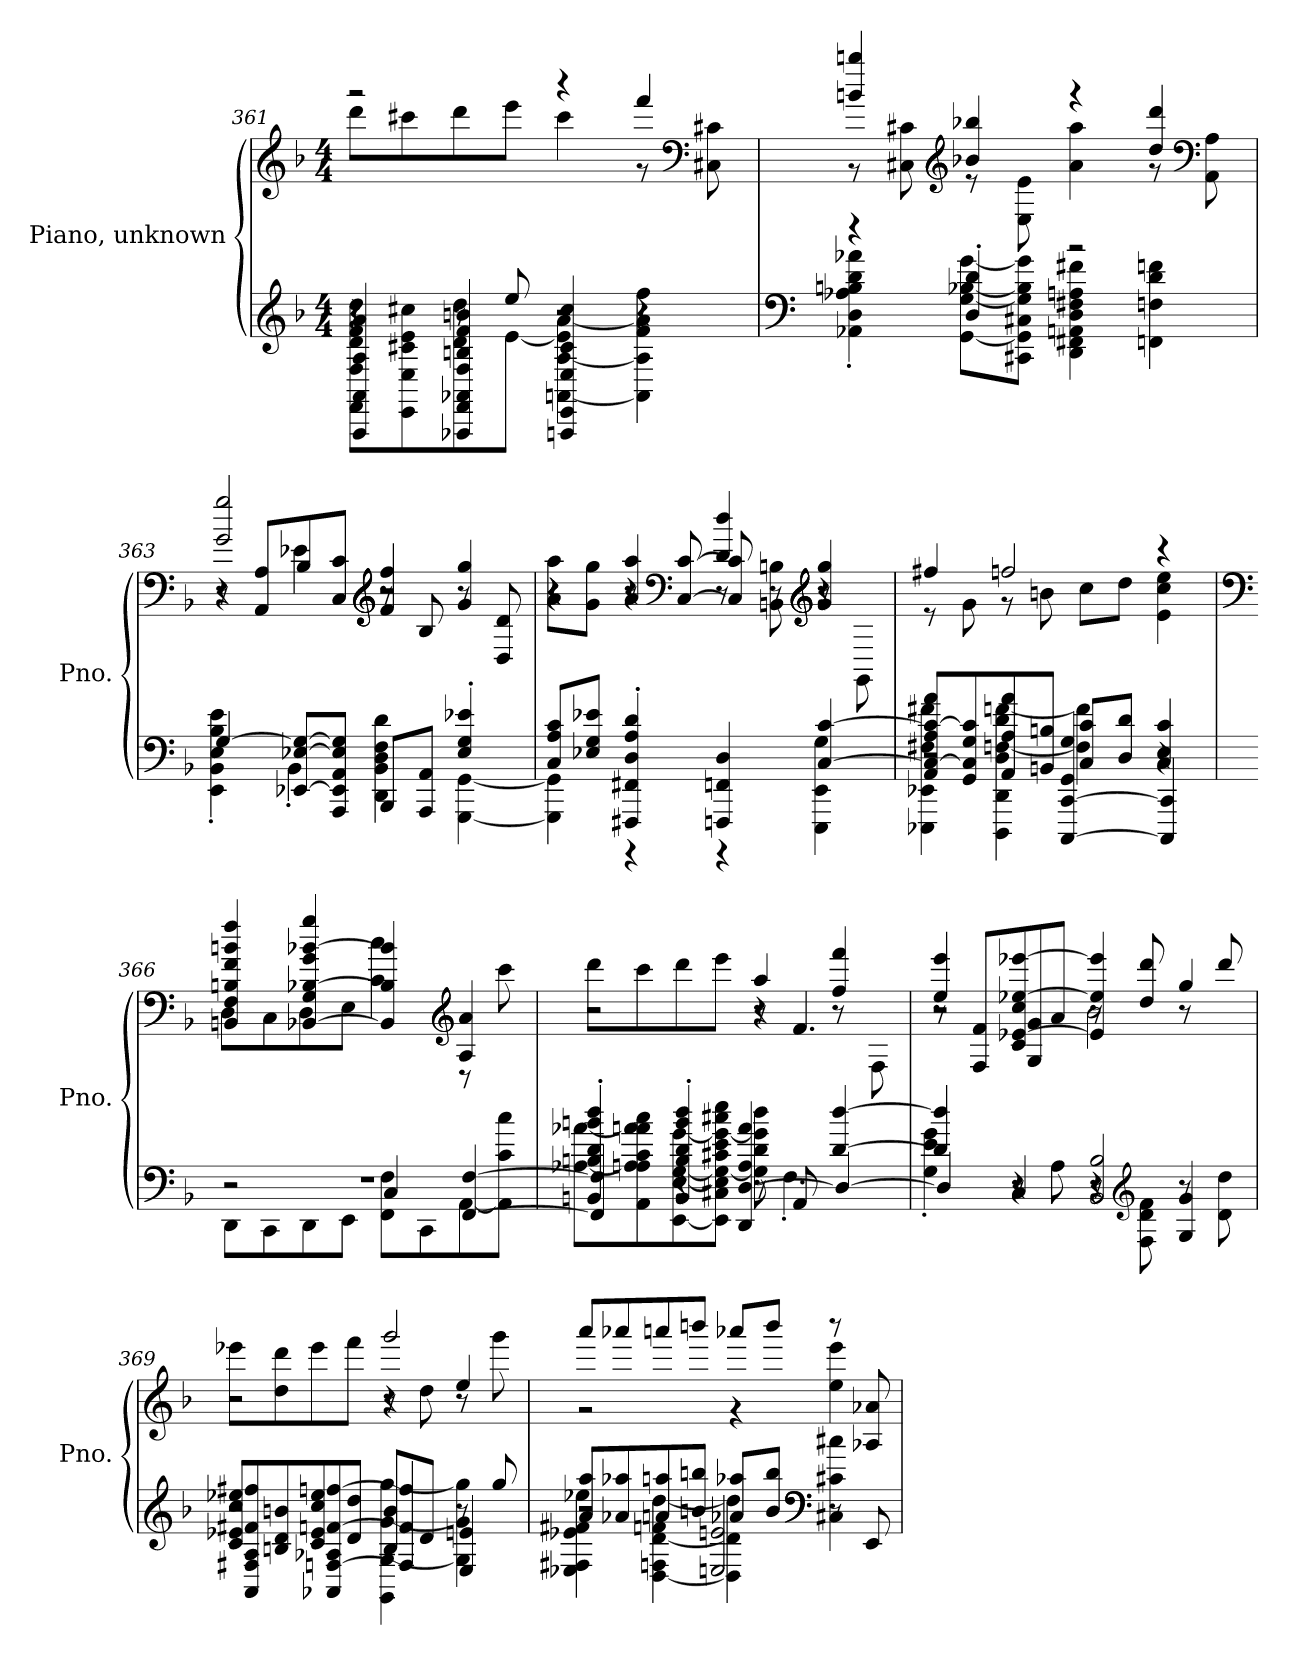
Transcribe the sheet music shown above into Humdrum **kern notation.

**kern	**kern
*part1	*part1
*staff2	*staff1
*I"Piano, unknown	*
*I'Pno.	*
*clefG2	*clefG2
*k[b-]	*k[b-]
*M4/4	*M4/4
=361	=361
*^	*^
*	*^	*	*
4r	8FF\ 8F\ 8d\ 8f\ 8dd\L	4AAA/ 4AA/ 4A/ 4a/	2r	8ddd\L
.	8EE\ 8E\ 8c#X\ 8e\ 8cc#X\	.	.	8ccc#X\
8r	8d\ 8dd\	4AAA-X/ 4FF/ 4AA-X/ 4F/ 4Bn/ 4f/ 4bn/	.	8ddd\
8ee/	[8e\J	.	.	8eee\J
2r	[4AAn\ [4A\ 4e\] [4a\	4AAAn/ 4EE/ 4E/ 4c#/ 4cc#/	4r	4ccc#\
.	4AA\] 4A\] 4f\ 4a\] 4ff\	4r	4fff/	8r
*	*	*	*clefF4	*
.	.	.	.	8C#X\ 8c#X\
*v	*v	*v	*	*
!!LO:LB:g=z	!!
=362	=362	=362
*clefF4	*	*
*^	*	*
4r	4AA-X\' 4D\' 4A-X\' 4Bn\' 4d\' 4a-X\'	4bn/ 4bbn/	8r
.	.	.	8C#X\ 8c#X\
*	*	*clefG2	*
4D/' 4d/'	[8GG\ [8G\ [8B-X\ [8g\L	4b-X/ 4bb-X/	8r
.	8CC#X\ 8GG\] 8C#X\ 8G\] 8B-\] 8g\]J	.	8E\ 8e\
2r	4DD\ 4FF#X\ 4AAn\ 4D\ 4F#X\ 4An\ 4f#X\	4r	4a\ 4aa\
.	4FFn\ 4Fn\ 4d\ 4fn\	4dd/ 4ddd/	8r
*	*	*clefF4	*
.	.	.	8AA\ 8A\
=363	=363	=363	=363
*	*	*	*^
[4G/	4EE\' 4BB-\' 4E\' 4B-\' 4e\'	2g/ 2gg/	4r	8r
.	.	.	.	8AA/ 8A/L
[8EE-X/ [8E-X/ 8G/_L	4BB-'\	.	4e-X\	8B-/
8AAA/ 8EE-/] 8AA/ 8E-/] 8G/]J	.	.	.	8C/ 8c/J
*	*	*clefG2	*	*
8BBB-/L	4DD\ 4BB-\ 4D\ 4F\ 4d\	4f/ 4ff/	2r	8r
8AAA/ 8AA/J	.	.	.	8B-/
4E-/' 4G/' 4e-X/'	[4GGG\ [4GG\	4g/ 4gg/	.	8r
.	.	.	.	8D/ 8d/
!!LO:PB:g=z	!!	!!
=364	=364	=364	=364	=364
8C/ 8A/ 8c/L	4GGG\] 4GG\]	4r	8a\ 8aa\L	4r
8E-X/ 8G/ 8e-X/J	.	.	8g\ 8gg\J	.
4FFF#X/' 4FF#X/' 4D/' 4A/' 4d/'	4r	4a/ 4aa/	4r	8r
*	*	*clefF4	*	*
.	.	.	.	[8C/ [8c/
4FFFn/ 4FFn/ 4D/	4r	4d/ 4dd/	8r	8C/] 8c/]
.	.	.	8BBn\ 8Bn\	8r
*	*	*clefG2	*	*
[4C/ [4c/	4EEE\ 4EE\ 4G\	4g/ 4gg/	8r	4r
.	.	.	8GG\	.
*	*	*	*v	*v
=365	=365	=365	=365
*	*^	*	*
8AA/ 8C/_ 8A/ 8c/_ 8a/L	4EEE-X\ 4EE-X\ 4F#X\ 4f#X\	2r	4ff#X/	8r
8GG/ 8C/] 8G/ 8c/]	.	.	.	8g\
8AA/ 8A/ 8a/	4DDD\ 4DD\ 4D\ [4Fn\ 4d\ [4fn\	.	2ffn/	8r
8BBn/ 8Bn/J	.	.	.	8bn\
8C/ 8c/L	4F\] 4f\]	[4CCC/ [4CC/ 4GG/ 4G/	.	8cc\L
8D/ 8d/J	.	.	.	8dd\J
4C/ 4E/ 4c/	4r	4CCC/] 4CC/]	4r	4e\ 4cc\ 4ee\
!!LO:LB:g=z	!!
=366	=366	=366	=366	=366
*	*	*	*clefF4	*
1r	8DD\L	2r	4BBn/ 4F/ 4Bn/ 4f/ 4bn/ 4ff/	8D\L
.	8CC\	.	.	8C\
.	8DD\	.	[4BB-X/ 4G/ [4B-X/ 4g/ [4b-X/ 4gg/	8D\
.	8EE\J	.	.	8E\J
.	8FF\ 8F\L	4C/	4BB-/] 4B-/] 4b-/]	4c\ 4cc\
.	8CC\	.	.	.
*	*	*	*clefG2	*
.	[8AA\	[4FF/ [4F/	4A/ 4a/	8r
.	8AA\] 8c\ 8cc\J	.	.	8ccc\
=367	=367	=367	=367	=367
*	*	*	*	*^
4BBn/' 4Bn/' 4d/' 4bn/' 4dd/'	[8A-X\ [8a-X\L	4FF/] 4F/]	2r	8ddd\L	2r
.	8AA\ 8A-\] 8An\ 8c\ 8a-\] 8an\ 8cc\	.	.	8ccc\	.
4BB/' 4B/' 4d/' 4b/' 4dd/'	[8EE\ [8E\ [8G\ [8g\	4r	.	8ddd\	.
.	8EE\] 8C#X\ 8E\] 8G\_ 8c#X\ 8e\ 8g\_ 8cc#X\ 8ee\J	.	.	8eee\J	.
8r	8G\] 8d\ 8g\] 8dd\	4DD/ [4D/ 4A/ 4a/	4aa/	4r	8r
8AA/	4.F'\	.	.	.	4.f/
[4d/ [4dd/	.	4D/_	4ff/ 4fff/	8r	.
.	.	.	.	8F\	.
=368	=368	=368	=368	=368	=368
4d/] 4dd/]	4G\' 4e\' 4g\'	4D/]	4ee/ 4eee/	2r	8r
.	.	.	.	.	8F/ 8f/L
4r	8r	4C/	4c/ [4e-X/ 4cc/ [4ee-X/ [4eee-X/	.	8G/ 8g/
.	8A\	.	.	.	8a/J
4r	8r	2BB-/ 2B-/	4e-/] 4ee-/] 4eee-/]	2b-\	8r
*clefG2	*	*	*	*	*
.	8F\ 8d\ 8f\	.	.	.	8dd/ 8ddd/
4G/ 4g/	8r	.	4gg/	.	8r
.	8d\ 8dd\	.	.	.	8ddd/
!!LO:LB:g=z	!!	!!
=369	=369	=369	=369	=369	=369
8c/ 8e-X/ 8cc/ 8ee-X/L	2r	4AA/ 4F#X/ 4A/ 4f#X/ 4ff#X/	2r	8eee-X\L	2r
8Bn/ 8d/ 8bn/	.	.	.	8dd\ 8ddd\	.
8c/ 8e-/ 8cc/ 8ee-/	.	4AA-X/ [4Fn/ 4A-X/ [4fn/ [4ffn/	.	8eee-\	.
8d/ 8dd/J	.	.	.	8fff\J	.
8B/ 8b/L	4GG\ [4G\ [4g\ [4gg\	4F/] 4f/] 4ff/]	2ggg/	8r	4r
8d/J	.	.	.	8dd\	.
8r	4G\] 4g\] 4gg\]	4E/ 4en/	.	8r	4ee/
8gg/	.	.	.	8ggg\	.
*	*	*	*	*v	*v
=370	=370	=370	=370	=370
8a/ 8aa/L	4E-X\ 4F#X\ 4e-X\ 4f#X\ 4ee-X\	2r	8aaa/L	2r
8a-X/ 8aa-X/	.	.	8aaa-X/	.
8an/ 8aan/	[4D\ 4Fn\ [4d\ 4fn\ [4dd\	.	8aaan/	.
8bn/ 8bbn/J	.	.	8bbbn/J	.
8a-X/ 8aa-X/L	4D\] 4d\] 4dd\]	2En/ 2en/	8aaa-X/L	4r
8b/ 8bb/J	.	.	8bbb/J	.
*clefF4	*	*	*	*
8r	4C#X\ 4c#X\ 4cc#X\	.	8r	4ee\ 4eee\
8EE/	.	.	8A-X/ 8a-X/	.
*v	*v	*v	*	*
*	*v	*v
=	=
*-	*-
